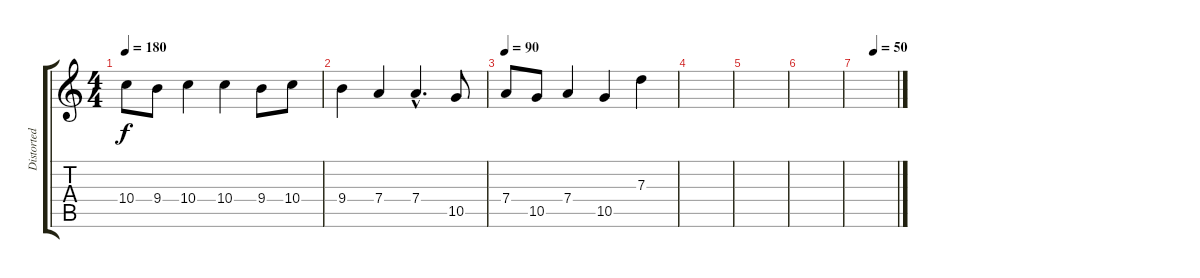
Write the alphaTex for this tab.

\track ("Distorted Gtr 1" "Distorted ") {instrument acousticguitarnylon}
\staff {score tabs}
\tuning (E4 B3 G3 D3 A2 E2) {hide}
\ts (4 4)
\tempo 180
\clef g2
\ks aminor
10.4.8{dy f} 9.4.8 10.4.4 10.4.4 9.4.8 10.4.8 |
9.4.4 7.4.4 7.4{hac}.4{d} 10.5.8 |
\tempo 90
7.4.8 10.5.8 7.4.4 10.5.4 7.3.4 |
|
|
|
\tempo (50 0.4375)
